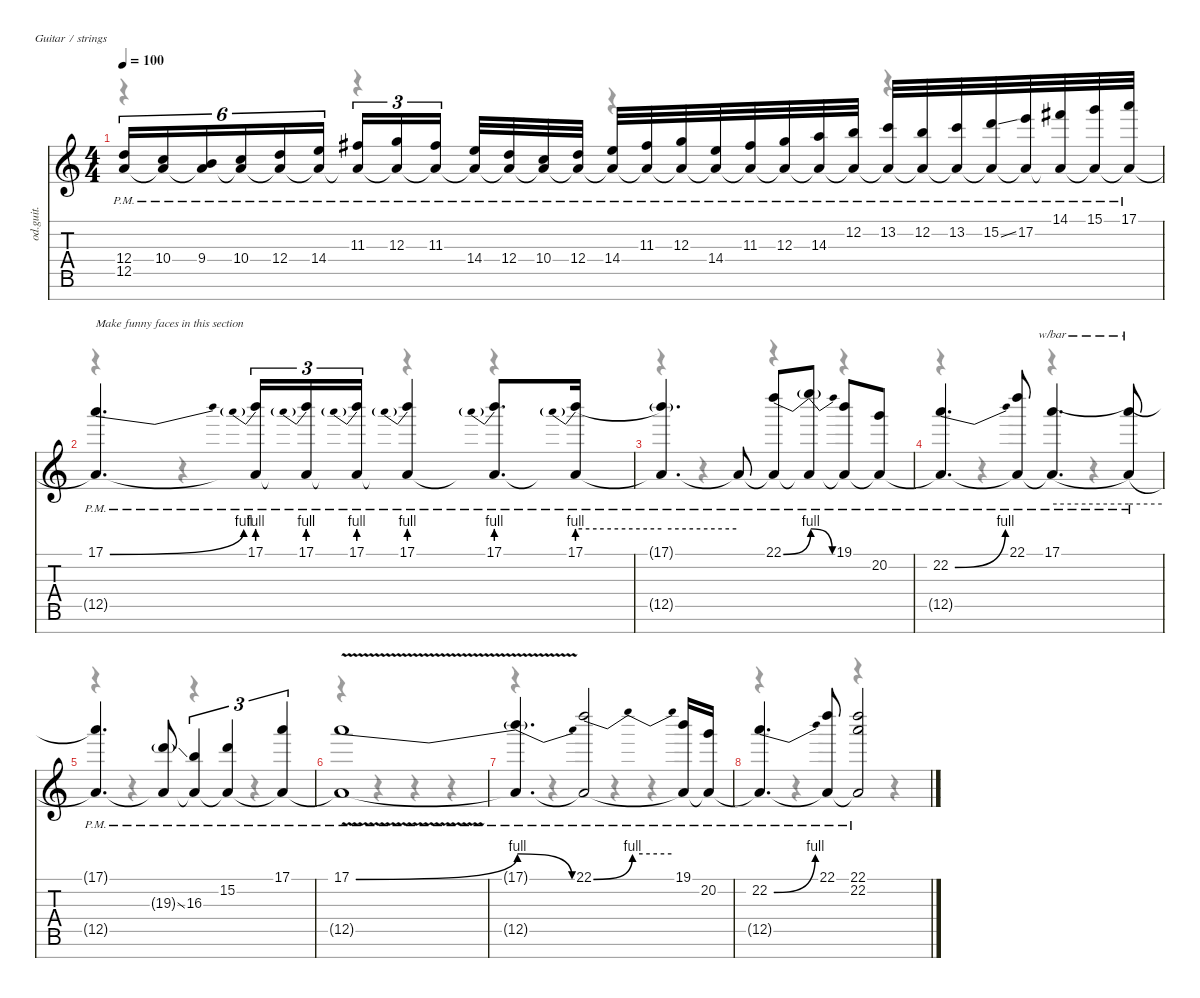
\defaultSystemsLayout 4
\hideDynamics
\bracketExtendMode nobrackets
\otherSystemsTrackNameOrientation horizontal
\track ("Vai" "od.guit.") {instrument overdrivenguitar}
\staff {score tabs}
\tuning (E4 B3 G3 D3 A2 E2 B1)
\voice
\ts (4 4)
\tempo 100
\clef g2
\ks c
(12.4{pm} 12.5{pm t}).16{tu (6 4) dy f beam Up} (10.4{pm} 12.5{pm t}).16{tu (6 4) beam Up} (9.4{pm} 12.5{pm t}).16{tu (6 4) beam Up} (10.4{pm} 12.5{pm t}).16{tu (6 4) beam Up} (12.4{pm} 12.5{pm t}).16{tu (6 4) beam Up} (14.4{pm} 12.5{pm t}).16{tu (6 4) beam Up} (11.3{pm acc #} 12.5{pm t}).16{tu (3 2) beam Up} (12.3{pm} 12.5{pm t}).16{tu (3 2) beam Up} (11.3{pm acc #} 12.5{pm t}).16{tu (3 2) beam Up} (14.4{pm} 12.5{pm t}).32{beam Up} (12.4{pm} 12.5{pm t}).32{beam Up} (10.4{pm} 12.5{pm t}).32{beam Up} (12.4{pm} 12.5{pm t}).32{beam Up} (14.4{pm} 12.5{pm t}).32{beam Up} (11.3{pm acc #} 12.5{pm t}).32{beam Up} (12.3{pm} 12.5{pm t}).32{beam Up} (14.4{pm} 12.5{pm t}).32{beam Up} (11.3{pm acc #} 12.5{pm t}).32{beam Up} (12.3{pm} 12.5{pm t}).32{beam Up} (14.3{pm} 12.5{pm t}).32{beam Up} (12.2{pm} 12.5{pm t}).32{beam Up} (13.2{pm} 12.5{pm t}).32{beam Up} (12.2{pm} 12.5{pm t}).32{beam Up} (13.2{pm} 12.5{pm t}).32{beam Up} (15.2{ss} 12.5{pm t}).32{beam Up} (17.2 12.5{pm t}).32{beam Up} (14.1{acc #} 12.5{pm t}).32{beam Up} (15.1 12.5{pm t}).32{beam Up} (17.1 12.5{pm t}).32{beam Up} |
(17.1{be (bend 0 0 9.999999599999999 4)} 12.5{pm t}).4{d txt "Make funny faces in this section" beam Up} (17.1{be (prebend 0 4 60 4)} 12.5{pm t}).16{tu (3 2) beam Up} (17.1{be (prebend 0 4 60 4)} 12.5{pm t}).16{tu (3 2) beam Up} (17.1{be (prebend 0 4 60 4)} 12.5{pm t}).16{tu (3 2) beam Up} (17.1{be (prebend 0 4 60 4)} 12.5{pm t}).4{beam Up} (17.1{be (prebend 0 4 60 4)} 12.5{pm t}).8{d beam Up} (17.1{be (prebend 0 4 60 4)} 12.5{pm t}).16{beam Up} |
(17.1{be (hold 0 4 60 4) t} 12.5{pm t}).4{d beam Up} 12.5{pm t}.8{dy mf beam Up} (22.1{be (bend 0 0 60 4)} 12.5{pm t}).8{dy f beam Up} (22.1{be (release 0 4 60 0) t} 12.5{pm t}).8{beam Up} (19.1 12.5{pm t}).8{beam Up} (20.2 12.5{pm t}).8{beam Up} |
(22.2{be (bend 0 0 19.999999199999998 4)} 12.5{pm t}).4{d beam Up} (22.1 12.5{pm t}).8{beam Up} (17.1 12.5{pm t}).4{d tbe (hold default 0 0 60 0) beam Up} (17.1{t} 12.5{pm t}).8{tbe (hold default 0 0 60 0) beam Up} |
(17.1{t} 12.5{pm t}).4{d beam Up} (19.3{ss g} 12.5{pm t}).8{dy mf beam Up} (16.3 12.5{pm t}).4{tu (3 2) dy f beam Up} (15.2 12.5{pm t}).4{tu (3 2) beam Up} (17.1 12.5{pm t}).4{tu (3 2) beam Up} |
(17.1{be (bend 0 0 60 4) v} 12.5{pm t}).1{beam Up} |
(17.1{be (release 0 4 60 0) t} 12.5{pm t}).4{d beam Up} (22.1{be (bendrelease 0 0 4.999999799999999 4 45 4 15 0)} 12.5{pm t}).2{beam Up} (19.1 12.5{pm t}).16{beam Up} (20.2 12.5{pm t}).16{beam Up} |
(22.2{be (bend 0 0 30 4)} 12.5{pm t}).4{d beam Up} (22.1 12.5{pm t}).8{beam Up} (22.1 22.2 12.5{pm t}).2{beam Up}
\voice
\clef g2
\ottava regular
\simile none
\ks c
r.4{dy mf beam Down} r.4{beam Down} r.4{beam Down} r.4{beam Down} |
r.4{beam Down} r.4{beam Down} r.4{beam Down} r.4{beam Down} |
r.4{beam Down} r.4{beam Down} r.4{beam Down} r.4{beam Down} |
r.4{beam Down} r.4{beam Down} r.4{beam Down} r.4{beam Down} |
r.4{beam Down} r.4{beam Down} r.4{beam Down} r.4{beam Down} |
r.4{beam Down} r.4{beam Down} r.4{beam Down} r.4{beam Down} |
r.4{beam Down} r.4{beam Down} r.4{beam Down} r.4{beam Down} |
r.4{beam Down} r.4{beam Down} r.4{beam Down} r.4{beam Down}
